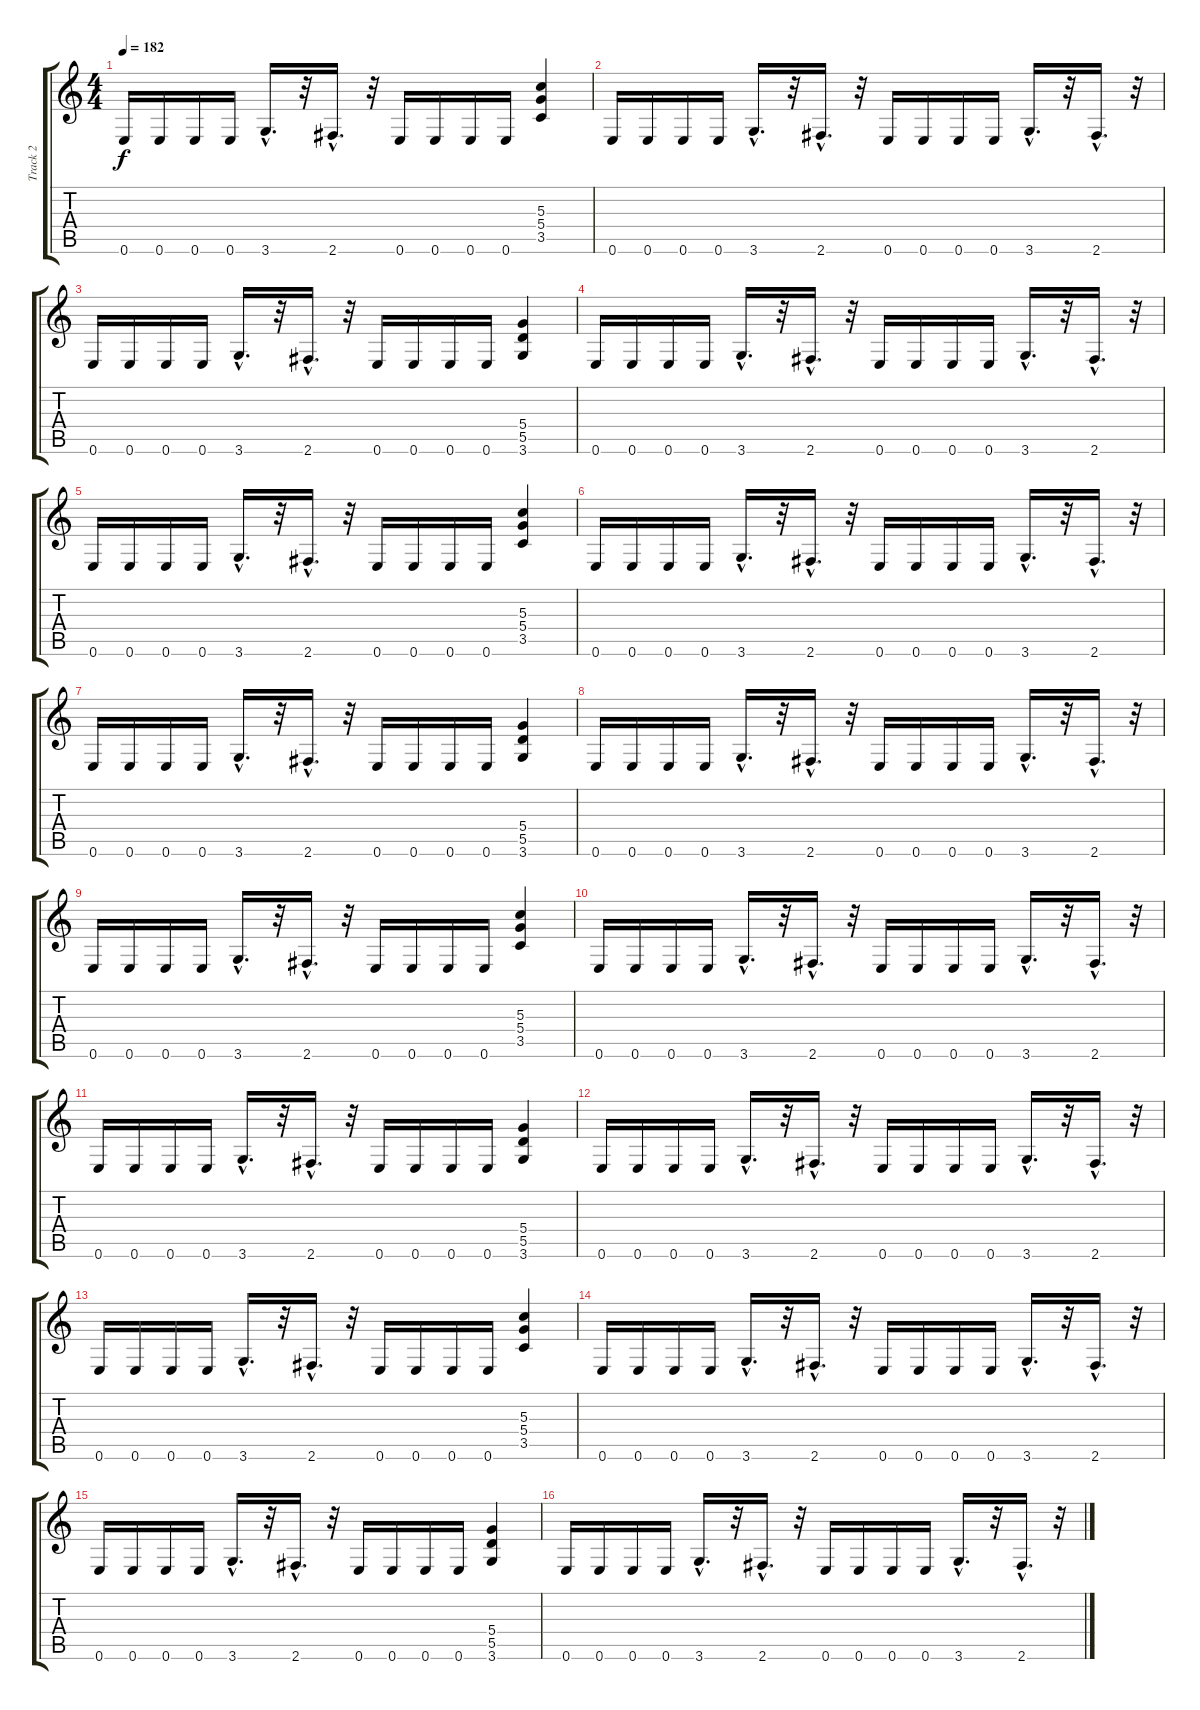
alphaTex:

\track ("Track 2" "Track 2") {instrument distortionguitar}
\staff {score tabs}
\tuning (E4 B3 G3 D3 A2 E2) {hide}
\ts (4 4)
\tempo 182
\clef g2
\ks c
0.6.16{dy f} 0.6.16 0.6.16 0.6.16 3.6{hac}.16{d} r.32 2.6{hac}.16{d} r.32 0.6.16 0.6.16 0.6.16 0.6.16 (5.3 5.4 3.5).4 |
0.6.16 0.6.16 0.6.16 0.6.16 3.6{hac}.16{d} r.32 2.6{hac}.16{d} r.32 0.6.16 0.6.16 0.6.16 0.6.16 3.6{hac}.16{d} r.32 2.6{hac}.16{d} r.32 |
0.6.16 0.6.16 0.6.16 0.6.16 3.6{hac}.16{d} r.32 2.6{hac}.16{d} r.32 0.6.16 0.6.16 0.6.16 0.6.16 (5.4 5.5 3.6).4 |
0.6.16 0.6.16 0.6.16 0.6.16 3.6{hac}.16{d} r.32 2.6{hac}.16{d} r.32 0.6.16 0.6.16 0.6.16 0.6.16 3.6{hac}.16{d} r.32 2.6{hac}.16{d} r.32 |
0.6.16 0.6.16 0.6.16 0.6.16 3.6{hac}.16{d} r.32 2.6{hac}.16{d} r.32 0.6.16 0.6.16 0.6.16 0.6.16 (5.3 5.4 3.5).4 |
0.6.16 0.6.16 0.6.16 0.6.16 3.6{hac}.16{d} r.32 2.6{hac}.16{d} r.32 0.6.16 0.6.16 0.6.16 0.6.16 3.6{hac}.16{d} r.32 2.6{hac}.16{d} r.32 |
0.6.16 0.6.16 0.6.16 0.6.16 3.6{hac}.16{d} r.32 2.6{hac}.16{d} r.32 0.6.16 0.6.16 0.6.16 0.6.16 (5.4 5.5 3.6).4 |
0.6.16 0.6.16 0.6.16 0.6.16 3.6{hac}.16{d} r.32 2.6{hac}.16{d} r.32 0.6.16 0.6.16 0.6.16 0.6.16 3.6{hac}.16{d} r.32 2.6{hac}.16{d} r.32 |
0.6.16 0.6.16 0.6.16 0.6.16 3.6{hac}.16{d} r.32 2.6{hac}.16{d} r.32 0.6.16 0.6.16 0.6.16 0.6.16 (5.3 5.4 3.5).4 |
0.6.16 0.6.16 0.6.16 0.6.16 3.6{hac}.16{d} r.32 2.6{hac}.16{d} r.32 0.6.16 0.6.16 0.6.16 0.6.16 3.6{hac}.16{d} r.32 2.6{hac}.16{d} r.32 |
0.6.16 0.6.16 0.6.16 0.6.16 3.6{hac}.16{d} r.32 2.6{hac}.16{d} r.32 0.6.16 0.6.16 0.6.16 0.6.16 (5.4 5.5 3.6).4 |
0.6.16 0.6.16 0.6.16 0.6.16 3.6{hac}.16{d} r.32 2.6{hac}.16{d} r.32 0.6.16 0.6.16 0.6.16 0.6.16 3.6{hac}.16{d} r.32 2.6{hac}.16{d} r.32 |
0.6.16 0.6.16 0.6.16 0.6.16 3.6{hac}.16{d} r.32 2.6{hac}.16{d} r.32 0.6.16 0.6.16 0.6.16 0.6.16 (5.3 5.4 3.5).4 |
0.6.16 0.6.16 0.6.16 0.6.16 3.6{hac}.16{d} r.32 2.6{hac}.16{d} r.32 0.6.16 0.6.16 0.6.16 0.6.16 3.6{hac}.16{d} r.32 2.6{hac}.16{d} r.32 |
0.6.16 0.6.16 0.6.16 0.6.16 3.6{hac}.16{d} r.32 2.6{hac}.16{d} r.32 0.6.16 0.6.16 0.6.16 0.6.16 (5.4 5.5 3.6).4 |
0.6.16 0.6.16 0.6.16 0.6.16 3.6{hac}.16{d} r.32 2.6{hac}.16{d} r.32 0.6.16 0.6.16 0.6.16 0.6.16 3.6{hac}.16{d} r.32 2.6{hac}.16{d} r.32
